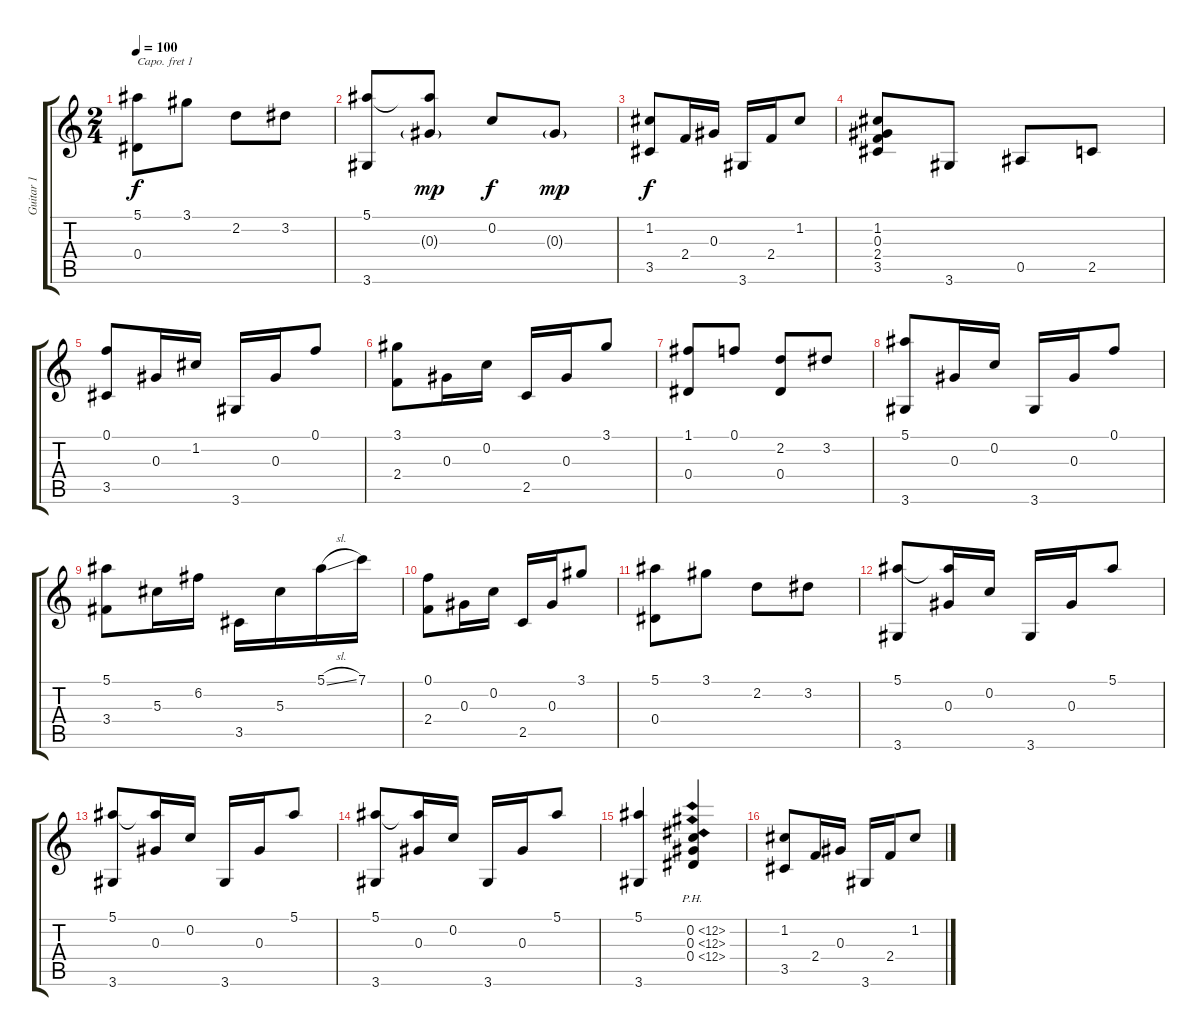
\track ("Guitar 1" "Guitar 1") {instrument acousticguitarsteel}
\staff {score tabs}
\capo 1
\tuning (E4 B3 G3 D3 A2 E2) {hide}
\ts (2 4)
\tempo 100
\clef g2
\ks c
(5.1 0.4).8{dy f} 3.1.8 2.2.8 3.2.8 |
(5.1 3.6).8 (5.1{t} 0.3{g}).8{dy mp} 0.2.8{dy f} 0.3{g}.8{dy mp} |
(1.2 3.5).8{dy f} 2.4.16 0.3.16 3.6.16 2.4.16 1.2.8 |
(1.2 0.3 2.4 3.5).8 3.6.8 0.5.8 2.5.8 |
(0.1 3.5).8 0.3.16 1.2.16 3.6.16 0.3.16 0.1.8 |
(3.1 2.4).8 0.3.16 0.2.16 2.5.16 0.3.16 3.1.8 |
(1.1 0.4).8 0.1.8 (2.2 0.4).8 3.2.8 |
(5.1 3.6).8 0.3.16 0.2.16 3.6.16 0.3.16 0.1.8 |
(5.1 3.4).8 5.3.16 6.2.16 3.5.16 5.3.16 5.1{sl}.16 7.1.16 |
(0.1 2.4).8 0.3.16 0.2.16 2.5.16 0.3.16 3.1.8 |
(5.1 0.4).8 3.1.8 2.2.8 3.2.8 |
(5.1 3.6).8 (5.1{t} 0.3).16 0.2.16 3.6.16 0.3.16 5.1.8 |
(5.1 3.6).8 (5.1{t} 0.3).16 0.2.16 3.6.16 0.3.16 5.1.8 |
(5.1 3.6).8 (5.1{t} 0.3).16 0.2.16 3.6.16 0.3.16 5.1.8 |
(5.1 3.6).4 (0.2{ph 12} 0.3{ph 12} 0.4{ph 12}).4 |
(1.2 3.5).8 2.4.16 0.3.16 3.6.16 2.4.16 1.2.8
